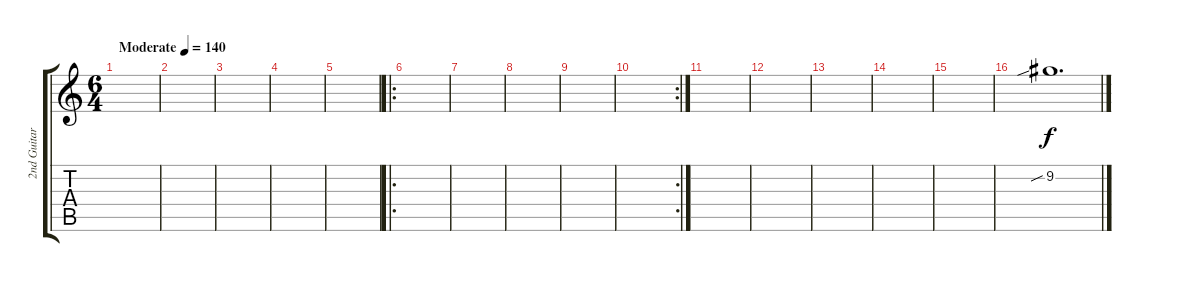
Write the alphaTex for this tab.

\track ("2nd Guitar" "2nd Guitar") {instrument overdrivenguitar}
\staff {score tabs}
\tuning (E4 B3 G3 D3 A2 E2) {hide}
\ts (6 4)
\tempo (140 "Moderate")
\clef g2
\ks c
|
|
|
|
|
\ro
|
|
|
|
\rc 2
|
|
|
|
|
|
9.2{sib}.1{d}
